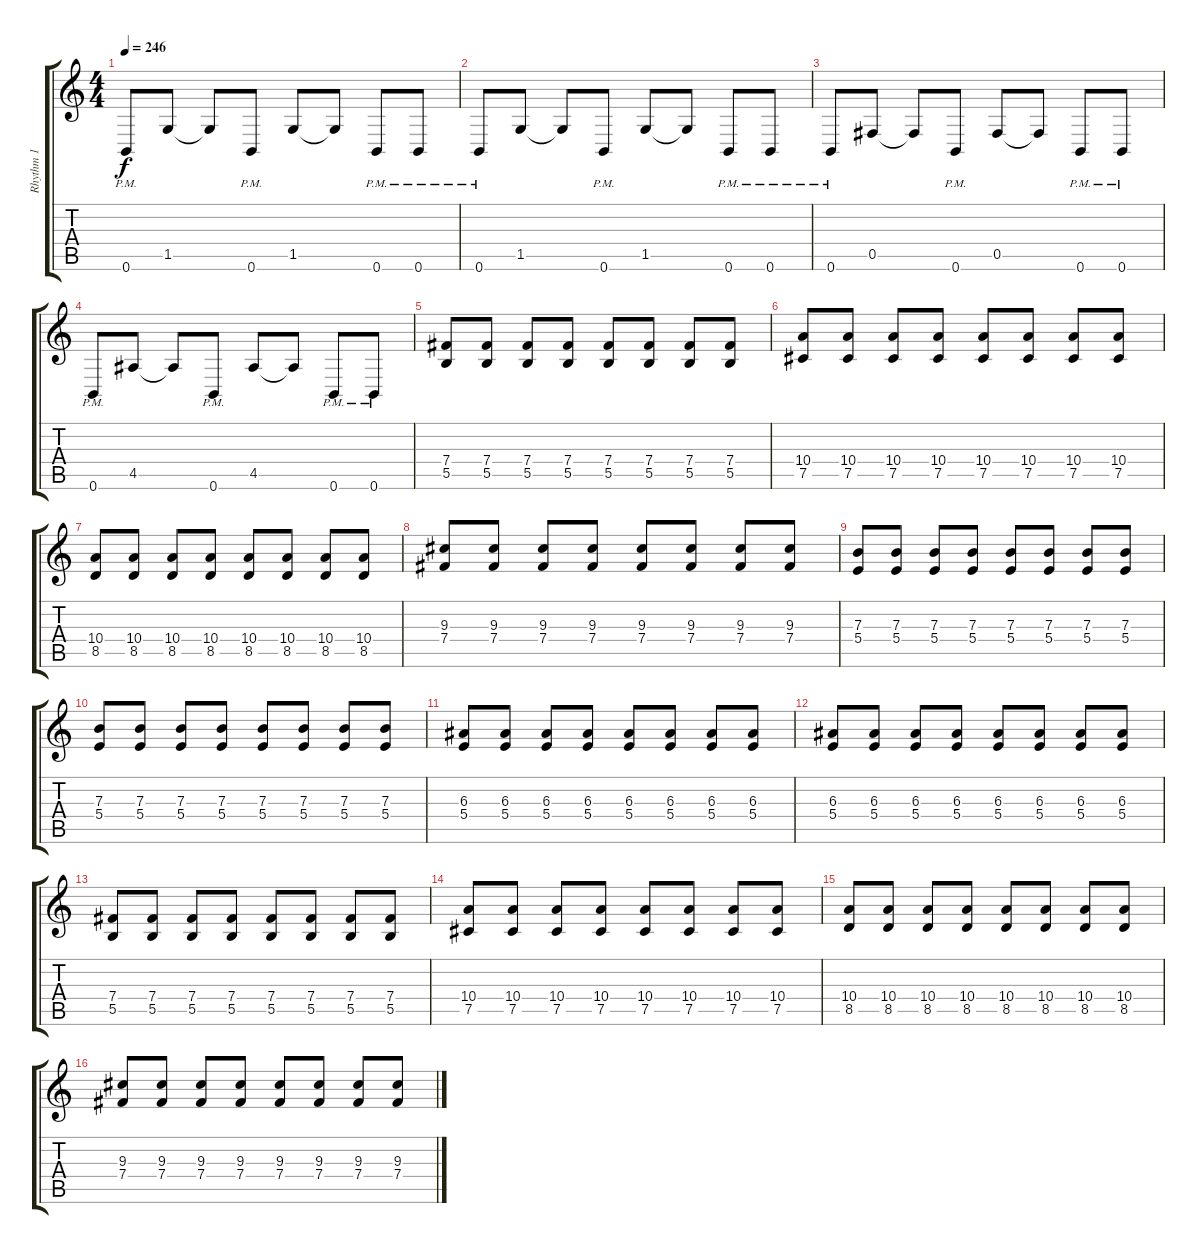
\track ("Rhythm 1" "Rhythm 1") {instrument distortionguitar}
\staff {score tabs}
\tuning (Db4 Ab3 E3 B2 Gb2 B1) {hide}
\ts (4 4)
\tempo 246
\clef g2
\ks c
0.6{pm}.8{dy f} 1.5.8 1.5{t}.8 0.6{pm}.8 1.5.8 1.5{t}.8 0.6{pm}.8 0.6{pm}.8 |
0.6{pm}.8 1.5.8 1.5{t}.8 0.6{pm}.8 1.5.8 1.5{t}.8 0.6{pm}.8 0.6{pm}.8 |
0.6{pm}.8 0.5.8 0.5{t}.8 0.6{pm}.8 0.5.8 0.5{t}.8 0.6{pm}.8 0.6{pm}.8 |
0.6{pm}.8 4.5.8 4.5{t}.8 0.6{pm}.8 4.5.8 4.5{t}.8 0.6{pm}.8 0.6{pm}.8 |
(7.4 5.5).8 (7.4 5.5).8 (7.4 5.5).8 (7.4 5.5).8 (7.4 5.5).8 (7.4 5.5).8 (7.4 5.5).8 (7.4 5.5).8 |
(10.4 7.5).8 (10.4 7.5).8 (10.4 7.5).8 (10.4 7.5).8 (10.4 7.5).8 (10.4 7.5).8 (10.4 7.5).8 (10.4 7.5).8 |
(10.4 8.5).8 (10.4 8.5).8 (10.4 8.5).8 (10.4 8.5).8 (10.4 8.5).8 (10.4 8.5).8 (10.4 8.5).8 (10.4 8.5).8 |
(9.3 7.4).8 (9.3 7.4).8 (9.3 7.4).8 (9.3 7.4).8 (9.3 7.4).8 (9.3 7.4).8 (9.3 7.4).8 (9.3 7.4).8 |
(7.3 5.4).8 (7.3 5.4).8 (7.3 5.4).8 (7.3 5.4).8 (7.3 5.4).8 (7.3 5.4).8 (7.3 5.4).8 (7.3 5.4).8 |
(7.3 5.4).8 (7.3 5.4).8 (7.3 5.4).8 (7.3 5.4).8 (7.3 5.4).8 (7.3 5.4).8 (7.3 5.4).8 (7.3 5.4).8 |
(6.3 5.4).8 (6.3 5.4).8 (6.3 5.4).8 (6.3 5.4).8 (6.3 5.4).8 (6.3 5.4).8 (6.3 5.4).8 (6.3 5.4).8 |
(6.3 5.4).8 (6.3 5.4).8 (6.3 5.4).8 (6.3 5.4).8 (6.3 5.4).8 (6.3 5.4).8 (6.3 5.4).8 (6.3 5.4).8 |
(7.4 5.5).8 (7.4 5.5).8 (7.4 5.5).8 (7.4 5.5).8 (7.4 5.5).8 (7.4 5.5).8 (7.4 5.5).8 (7.4 5.5).8 |
(10.4 7.5).8 (10.4 7.5).8 (10.4 7.5).8 (10.4 7.5).8 (10.4 7.5).8 (10.4 7.5).8 (10.4 7.5).8 (10.4 7.5).8 |
(10.4 8.5).8 (10.4 8.5).8 (10.4 8.5).8 (10.4 8.5).8 (10.4 8.5).8 (10.4 8.5).8 (10.4 8.5).8 (10.4 8.5).8 |
(9.3 7.4).8 (9.3 7.4).8 (9.3 7.4).8 (9.3 7.4).8 (9.3 7.4).8 (9.3 7.4).8 (9.3 7.4).8 (9.3 7.4).8
